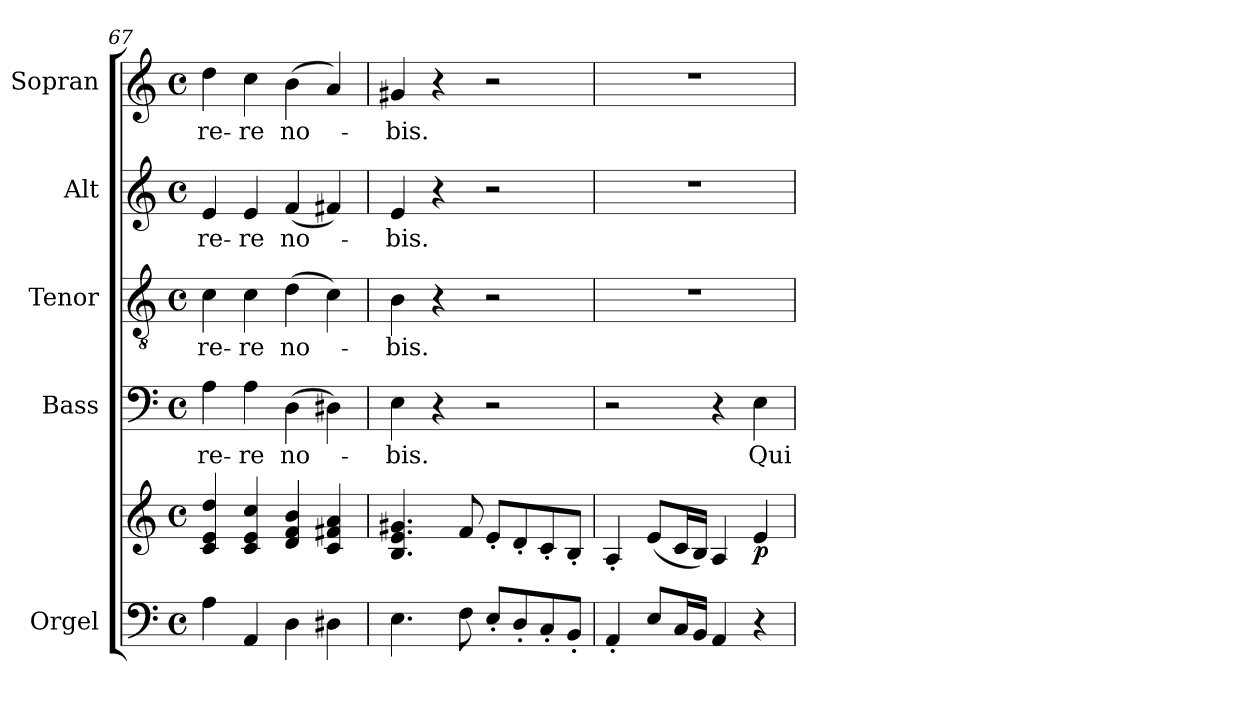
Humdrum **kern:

**kern	**kern	**dynam	**kern	**text	**kern	**text	**kern	**text	**kern	**text
*part5	*part5	*part5	*part4	*part4	*part3	*part3	*part2	*part2	*part1	*part1
*staff6	*staff5	*staff5/6	*staff4	*staff4	*staff3	*staff3	*staff2	*staff2	*staff1	*staff1
*I"Orgel	*	*	*I"Bass	*	*I"Tenor	*	*I"Alt	*	*I"Sopran	*
*I'Org.	*	*	*I'B.	*	*I'T.	*	*I'A.	*	*I'S.	*
*clefF4	*clefG2	*	*clefF4	*	*clefGv2	*	*clefG2	*	*clefG2	*
*k[]	*k[]	*	*k[]	*	*k[]	*	*k[]	*	*k[]	*
*C:	*C:	*	*C:	*	*C:	*	*C:	*	*C:	*
*M4/4	*M4/4	*	*M4/4	*	*M4/4	*	*M4/4	*	*M4/4	*
*met(c)	*met(c)	*	*met(c)	*	*met(c)	*	*met(c)	*	*met(c)	*
=67	=67	=67	=67	=67	=67	=67	=67	=67	=67	=67
!	!	!	!	!LO:LY:b	!	!LO:LY:b	!	!LO:LY:b	!	!LO:LY:b
4A\	4c/ 4e/ 4dd/	.	4A\	-re-	4c\	-re-	4e/	-re-	4dd\	-re-
!	!	!	!	!LO:LY:b	!	!LO:LY:b	!	!LO:LY:b	!	!LO:LY:b
4AA/	4c/ 4e/ 4cc/	.	4A\	-re	4c\	-re	4e/	-re	4cc\	-re
!	!	!	!	!LO:LY:b	!	!LO:LY:b	!	!LO:LY:b	!	!LO:LY:b
4D\	4d/ 4f/ 4b/	.	(>4D\	no-	(>4d\	no-	(<4f/	no-	(>4b\	no-
4D#X\	4c/ 4f#X/ 4a/	.	4D#X\)	.	4c\)	.	4f#X/)	.	4a/)	.
=68	=68	=68	=68	=68	=68	=68	=68	=68	=68	=68
!	!	!	!	!LO:LY:b	!	!LO:LY:b	!	!LO:LY:b	!	!LO:LY:b
4.E\	4.B/ 4.e/ 4.g#X/	.	4E\	-bis.	4B\	-bis.	4e/	-bis.	4g#X/	-bis.
.	.	.	4r	.	4r	.	4r	.	4r	.
8F\	8f/	.	.	.	.	.	.	.	.	.
8E'</L	8e'</L	.	2r	.	2r	.	2r	.	2r	.
8D'</	8d'</	.	.	.	.	.	.	.	.	.
8C'</	8c'</	.	.	.	.	.	.	.	.	.
8BB'</J	8B'</J	.	.	.	.	.	.	.	.	.
!!LO:LB:g=z
=69	=69	=69	=69	=69	=69	=69	=69	=69	=69	=69
4AA'</	4A'</	.	2r	.	1r	.	1r	.	1r	.
8E/L	(<8e/L	.	.	.	.	.	.	.	.	.
16C/L	16c/L	.	.	.	.	.	.	.	.	.
16BB/JJ	16B/JJ)	.	.	.	.	.	.	.	.	.
4AA/	4A/	.	4r	.	.	.	.	.	.	.
!	!	!LO:DY:b	!	!LO:LY:b	!	!	!	!	!	!
4r	4e/	p	4E\	Qui	.	.	.	.	.	.
=	=	=	=	=	=	=	=	=	=	=
*-	*-	*-	*-	*-	*-	*-	*-	*-	*-	*-
